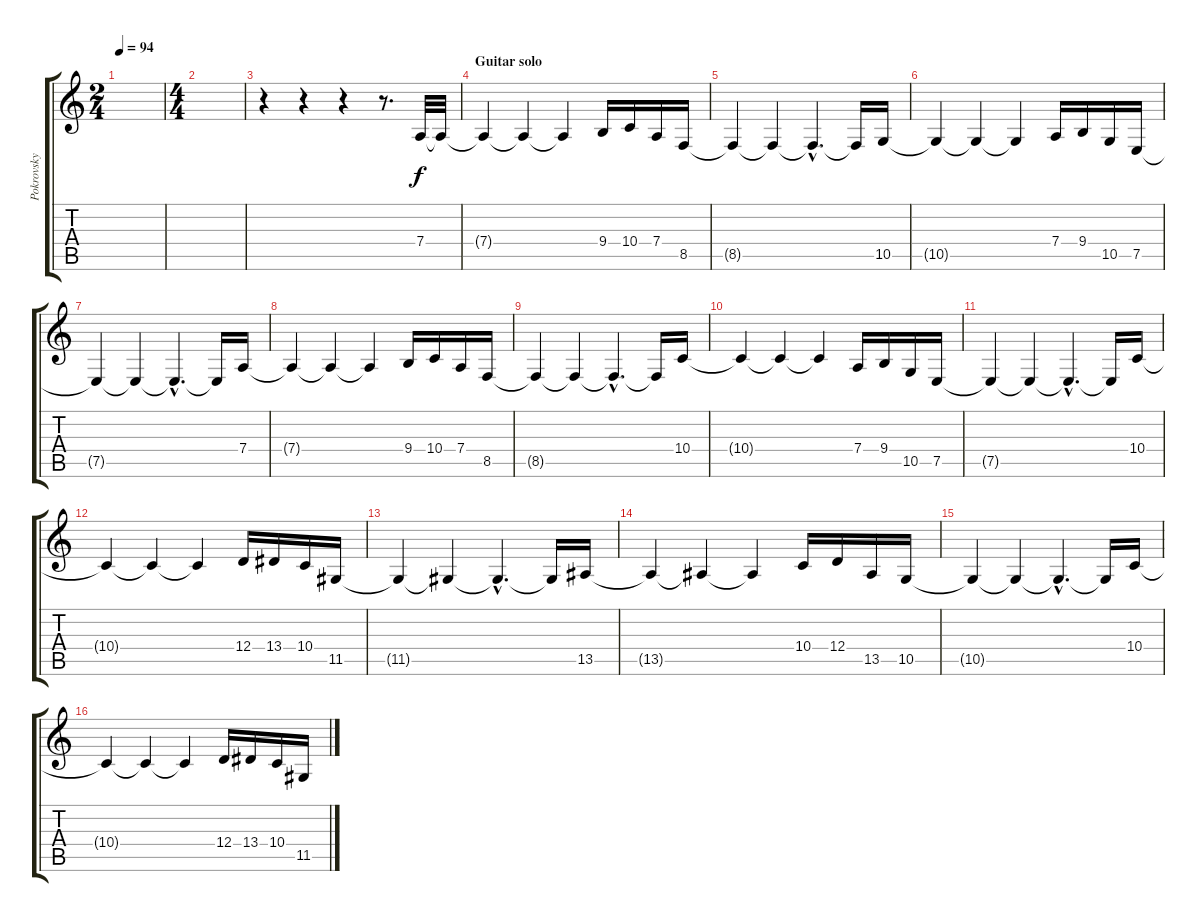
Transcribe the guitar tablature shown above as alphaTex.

\track ("Pokrovsky" "Pokrovsky") {instrument xylophone}
\staff {score tabs}
\tuning (E4 B3 G3 D3 A2 E2) {hide}
\ts (2 4)
\tempo 94
\clef g2
\ks c
|
\ts (4 4)
|
r.4 r.4 r.4 r.8{d} 7.4.32 7.4{t}.32 |
\section ("" "Guitar solo")
7.4{t}.4 7.4{t}.4 7.4{t}.4 9.4.16 10.4.16 7.4.16 8.5.16 |
8.5{t}.4 8.5{t}.4 8.5{hac t}.4{d} 8.5{t}.16 10.5.16 |
10.5{t}.4 10.5{t}.4 10.5{t}.4 7.4.16 9.4.16 10.5.16 7.5.16 |
7.5{t}.4 7.5{t}.4 7.5{hac t}.4{d} 7.5{t}.16 7.4.16 |
7.4{t}.4 7.4{t}.4 7.4{t}.4 9.4.16 10.4.16 7.4.16 8.5.16 |
8.5{t}.4 8.5{t}.4 8.5{hac t}.4{d} 8.5{t}.16 10.4.16 |
10.4{t}.4 10.4{t}.4 10.4{t}.4 7.4.16 9.4.16 10.5.16 7.5.16 |
7.5{t}.4 7.5{t}.4 7.5{hac t}.4{d} 7.5{t}.16 10.4.16 |
10.4{t}.4 10.4{t}.4 10.4{t}.4 12.4.16 13.4.16 10.4.16 11.5.16 |
11.5{t}.4 11.5{t}.4 11.5{hac t}.4{d} 11.5{t}.16 13.5.16 |
13.5{t}.4 13.5{t}.4 13.5{t}.4 10.4.16 12.4.16 13.5.16 10.5.16 |
10.5{t}.4 10.5{t}.4 10.5{hac t}.4{d} 10.5{t}.16 10.4.16 |
10.4{t}.4 10.4{t}.4 10.4{t}.4 12.4.16 13.4.16 10.4.16 11.5.16
